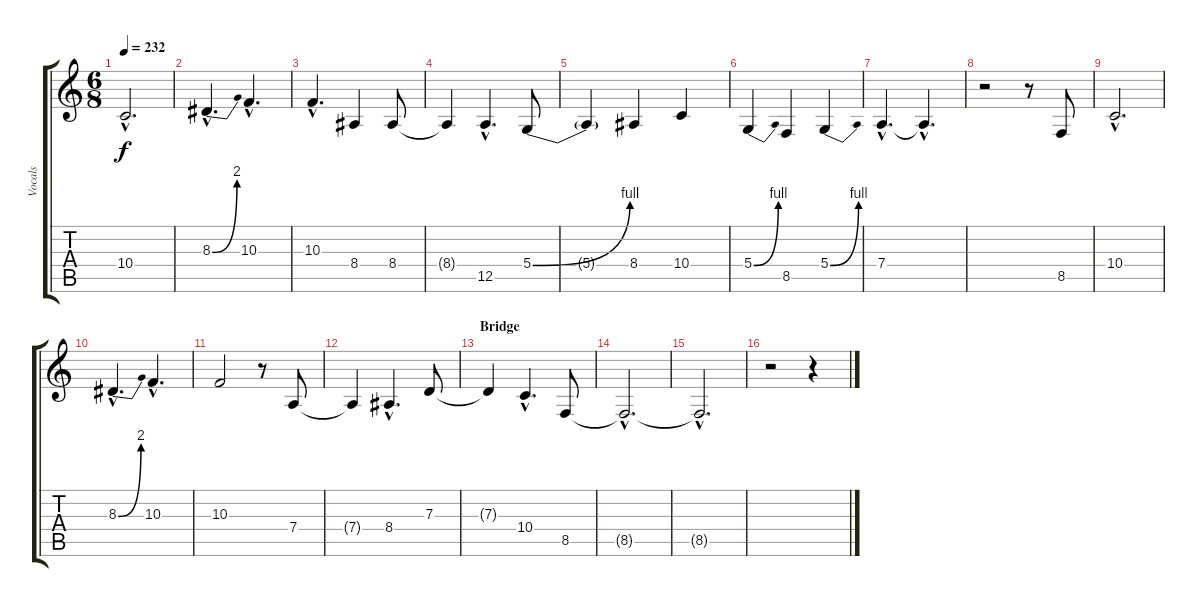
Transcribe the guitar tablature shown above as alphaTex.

\track ("Vocals" "Vocals") {instrument oboe}
\staff {score tabs}
\tuning (E4 B3 G3 D3 A2 D2) {hide}
\ts (6 8)
\tempo 232
\clef g2
\ks c
10.4{hac}.2{d dy f} |
8.3{be (bend 0 0 60 8) hac}.4{d} 10.3{hac}.4{d} |
10.3{hac}.4{d} 8.4.4 8.4.8 |
8.4{t}.4 12.5{hac}.4{d} 5.4{be (bend 0 0 60 4)}.8 |
5.4{t}.4 8.4.4 10.4.4 |
5.4{be (bend 0 0 60 4)}.4 8.5.4 5.4{be (bend 0 0 60 4)}.4 |
7.4{hac}.4{d} 7.4{hac t}.4{d} |
r.2 r.8 8.5.8 |
10.4{hac}.2{d} |
8.3{be (bend 0 0 60 8) hac}.4{d} 10.3{hac}.4{d} |
10.3.2 r.8 7.4.8 |
7.4{t}.4 8.4{hac}.4{d} 7.3.8 |
\section ("" "Bridge")
7.3{t}.4 10.4{hac}.4{d} 8.5.8 |
8.5{hac t}.2{d} |
8.5{hac t}.2{d} |
r.2 r.4
